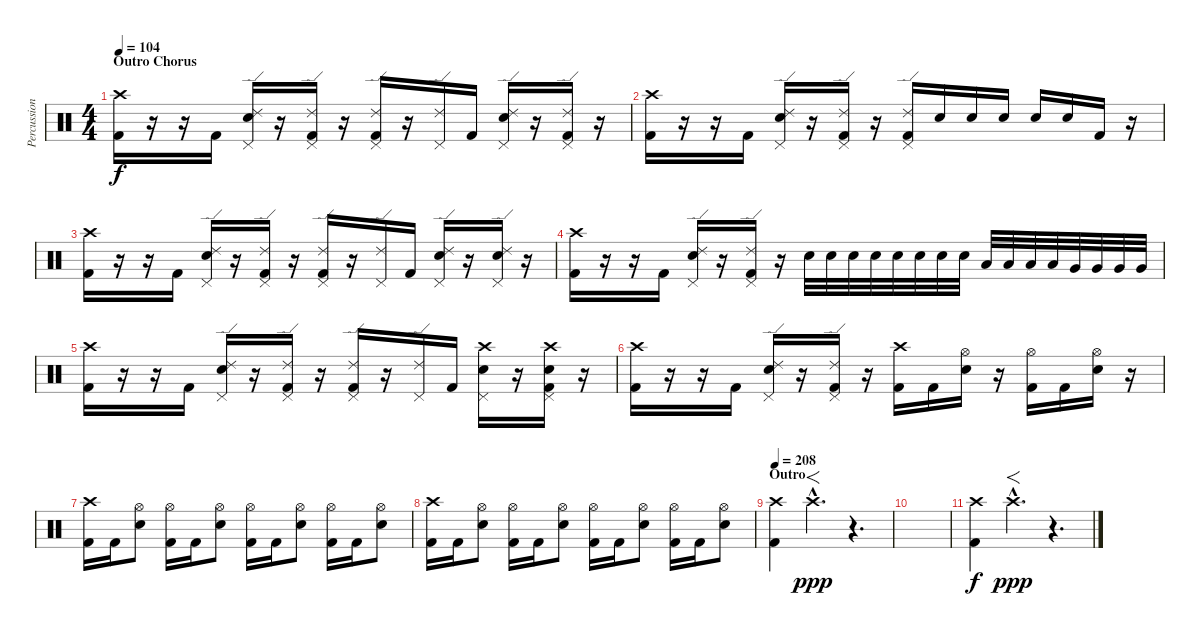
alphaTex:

\track ("Percussion" "Percussion") {instrument percussion}
\staff {score}
\articulation defaults
\ts (4 4)
\section ("" "Outro Chorus")
\tempo 104
\clef neutral
\ks c
("Crash high (hit)" "Kick (hit) 2").16{dy f} r.16 r.16 "Kick (hit) 2".16 ("Ride (edge) 2" "Snare (hit) 2" "Pedal Hi-Hat (hit)").16 r.16 ("Ride (edge) 2" "Pedal Hi-Hat (hit)" "Kick (hit) 2").16 r.16 ("Ride (edge) 2" "Pedal Hi-Hat (hit)" "Kick (hit) 2").16 r.16 ("Ride (edge) 2" "Pedal Hi-Hat (hit)").16 "Kick (hit) 2".16 ("Ride (edge) 2" "Snare (hit) 2" "Pedal Hi-Hat (hit)").16 r.16 ("Ride (edge) 2" "Pedal Hi-Hat (hit)" "Kick (hit) 2").16 r.16 |
("Crash high (hit)" "Kick (hit) 2").16 r.16 r.16 "Kick (hit) 2".16 ("Ride (edge) 2" "Snare (hit) 2" "Pedal Hi-Hat (hit)").16 r.16 ("Ride (edge) 2" "Pedal Hi-Hat (hit)" "Kick (hit) 2").16 r.16 ("Ride (edge) 2" "Pedal Hi-Hat (hit)" "Kick (hit) 2").16 "Snare (hit) 2".16 "Snare (hit) 2".16 "Snare (hit) 2".16 "Snare (hit) 2".16 "Snare (hit) 2".16 "Kick (hit) 2".16 r.16 |
("Crash high (hit)" "Kick (hit) 2").16 r.16 r.16 "Kick (hit) 2".16 ("Ride (edge) 2" "Snare (hit) 2" "Pedal Hi-Hat (hit)").16 r.16 ("Ride (edge) 2" "Pedal Hi-Hat (hit)" "Kick (hit) 2").16 r.16 ("Ride (edge) 2" "Pedal Hi-Hat (hit)" "Kick (hit) 2").16 r.16 ("Ride (edge) 2" "Pedal Hi-Hat (hit)").16 "Kick (hit) 2".16 ("Ride (edge) 2" "Snare (hit) 2" "Pedal Hi-Hat (hit)").16 r.16 ("Ride (edge) 2" "Snare (hit) 2" "Pedal Hi-Hat (hit)").16 r.16 |
("Crash high (hit)" "Kick (hit) 2").16 r.16 r.16 "Kick (hit) 2".16 ("Ride (edge) 2" "Snare (hit) 2" "Pedal Hi-Hat (hit)").16 r.16 ("Ride (edge) 2" "Pedal Hi-Hat (hit)" "Kick (hit) 2").16 r.16 "Snare (hit) 2".32 "Snare (hit) 2".32 "Snare (hit) 2".32 "Snare (hit) 2".32 "Snare (hit) 2".32 "Snare (hit) 2".32 "Snare (hit) 2".32 "Snare (hit) 2".32 "Low Tom (hit)".32 "Low Tom (hit)".32 "Low Tom (hit)".32 "Low Tom (hit)".32 "Very Low Tom (hit)".32 "Very Low Tom (hit)".32 "Very Low Tom (hit)".32 "Very Low Tom (hit)".32 |
("Crash high (hit)" "Kick (hit) 2").16 r.16 r.16 "Kick (hit) 2".16 ("Ride (edge) 2" "Snare (hit) 2" "Pedal Hi-Hat (hit)").16 r.16 ("Ride (edge) 2" "Pedal Hi-Hat (hit)" "Kick (hit) 2").16 r.16 ("Ride (edge) 2" "Pedal Hi-Hat (hit)" "Kick (hit) 2").16 r.16 ("Ride (edge) 2" "Pedal Hi-Hat (hit)").16 "Kick (hit) 2".16 ("Crash high (hit)" "Snare (hit) 2" "Pedal Hi-Hat (hit)").16 r.16 ("Crash high (hit)" "Snare (hit) 2" "Pedal Hi-Hat (hit)" "Kick (hit) 2").16 r.16 |
("Crash high (hit)" "Kick (hit) 2").16 r.16 r.16 "Kick (hit) 2".16 ("Ride (edge) 2" "Snare (hit) 2" "Pedal Hi-Hat (hit)").16 r.16 ("Ride (edge) 2" "Pedal Hi-Hat (hit)" "Kick (hit) 2").16 r.16 ("Crash high (hit)" "Kick (hit) 2").16 "Kick (hit) 2".16 ("Hi-Hat (open)" "Snare (hit) 2").16 r.16 ("Hi-Hat (open)" "Kick (hit) 2").16 "Kick (hit) 2".16 ("Hi-Hat (open)" "Snare (hit) 2").16 r.16 |
("Crash high (hit)" "Kick (hit) 2").16 "Kick (hit) 2".16 ("Hi-Hat (open)" "Snare (hit) 2").8 ("Hi-Hat (open)" "Kick (hit) 2").16 "Kick (hit) 2".16 ("Hi-Hat (open)" "Snare (hit) 2").8 ("Hi-Hat (open)" "Kick (hit) 2").16 "Kick (hit) 2".16 ("Hi-Hat (open)" "Snare (hit) 2").8 ("Hi-Hat (open)" "Kick (hit) 2").16 "Kick (hit) 2".16 ("Hi-Hat (open)" "Snare (hit) 2").8 |
("Crash high (hit)" "Kick (hit) 2").16 "Kick (hit) 2".16 ("Hi-Hat (open)" "Snare (hit) 2").8 ("Hi-Hat (open)" "Kick (hit) 2").16 "Kick (hit) 2".16 ("Hi-Hat (open)" "Snare (hit) 2").8 ("Hi-Hat (open)" "Kick (hit) 2").16 "Kick (hit) 2".16 ("Hi-Hat (open)" "Snare (hit) 2").8 ("Hi-Hat (open)" "Kick (hit) 2").16 "Kick (hit) 2".16 ("Hi-Hat (open)" "Snare (hit) 2").8 |
\section ("" "Outro")
\tempo 208
("Crash high (hit)" "Kick (hit) 2").4 "Crash high (hit)"{hac}.4{f d dy ppp} r.4{d} |
|
("Crash high (hit)" "Kick (hit) 2").4{dy f} "Crash high (hit)"{hac}.4{f d dy ppp} r.4{d}
